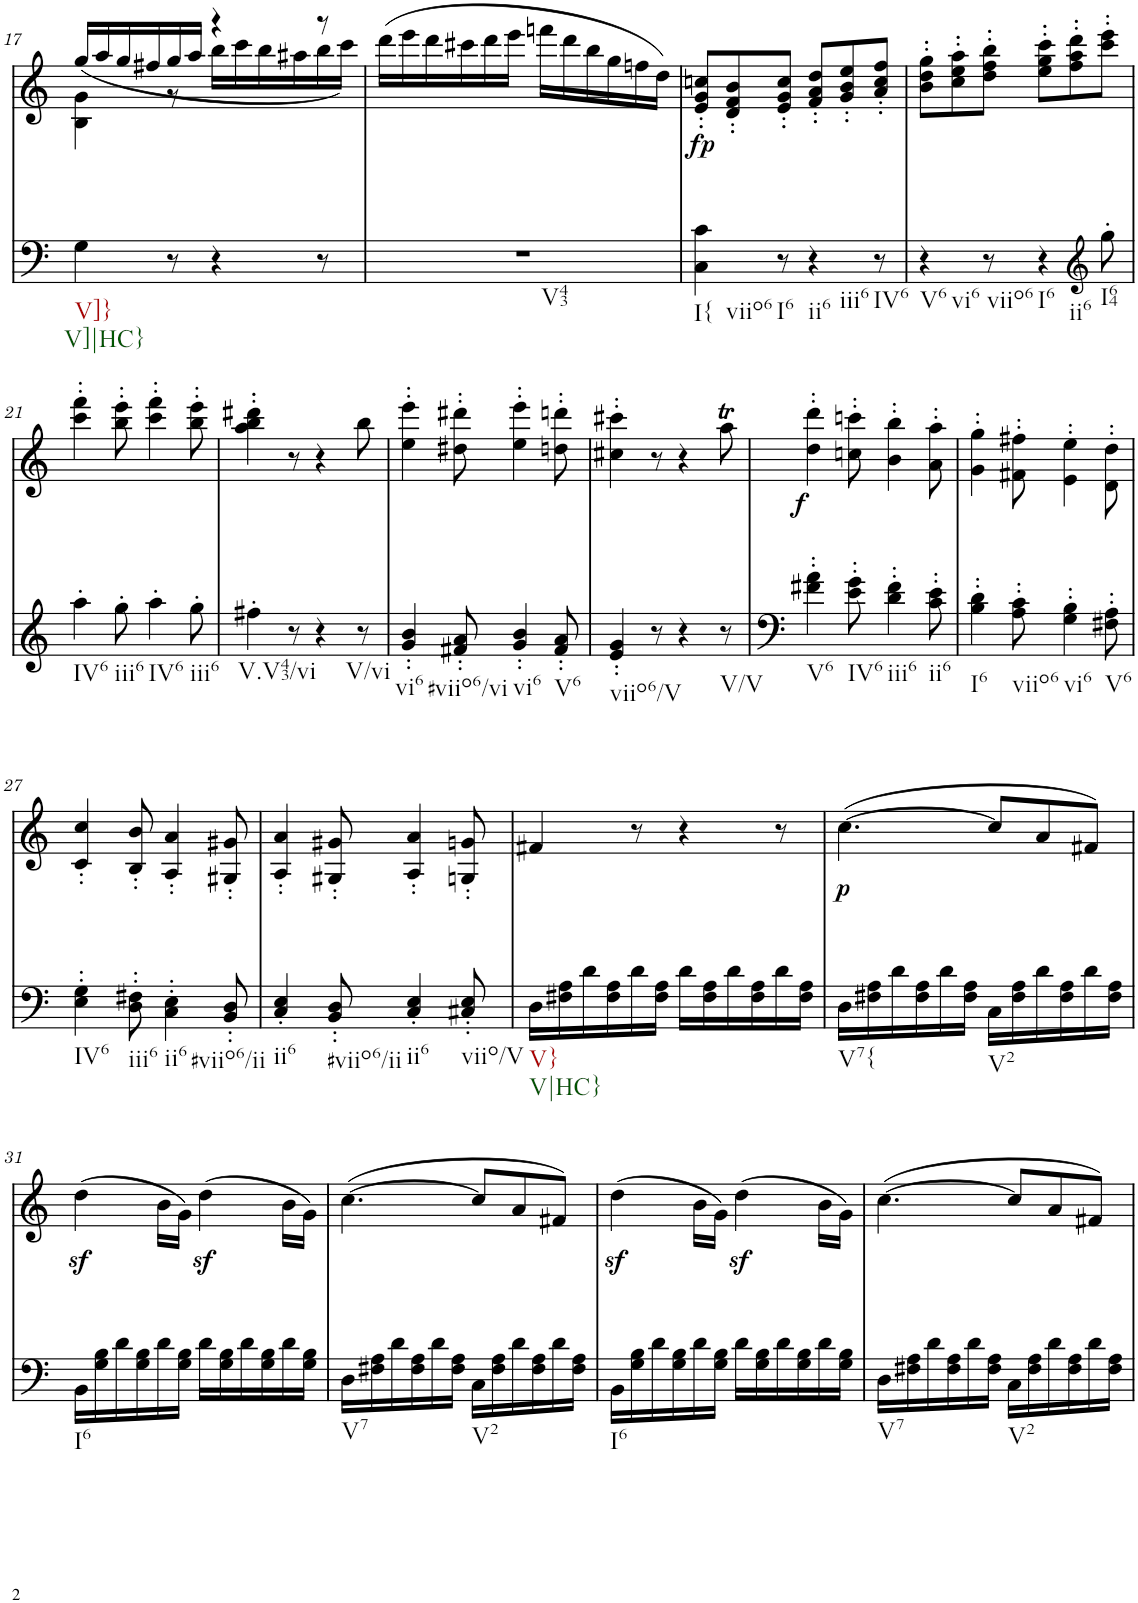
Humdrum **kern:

**kern	**kern	**dynam
*part2	*part1	*part1
*staff2	*staff1	*staff1
*I"piano	*I"piano	*
*I'Pno	*I'Pno	*
!!LO:PB:g=z
*clefF4	*clefG2	*
*k[]	*k[]	*
*M6/8	*M6/8	*
=17	=17	=17
*	*^	*
!LO:TX:b:t=V]}	!	!	!
!LO:TX:b:t=V]|HC}	!	!	!
4G\	(16gg/LL	4B\ 4g\	.
.	16aa/	.	.
.	16gg/	.	.
.	16ff#X/	.	.
8r	16gg/	8r	.
.	16aa/JJ	.	.
4r	4r	16bb\LL	.
.	.	16ccc\	.
.	.	16bb\	.
.	.	16aa#X\	.
8r	8r	16bb\	.
.	.	16ccc\JJ)	.
=18	=18	=18	=18
!LO:TX:b:t=V43	!	!	!
*	*v	*v	*
2.r	(16ddd\LL	.
.	16eee\	.
.	16ddd\	.
.	16ccc#X\	.
.	16ddd\	.
.	16eee\JJ	.
.	16fffn\LL	.
.	16ddd\	.
.	16bb\	.
.	16gg\	.
.	16ffn\	.
.	16dd\JJ)	.
=19	=19	=19
!LO:TX:b:t=I{	!	!
!LO:TX:b:t=viio6	!	!
!	!	!LO:DY:b
4C\ 4c\	8e/' 8g/' 8ccn/'L	fp
.	8d/' 8f/' 8b/'	.
!LO:TX:b:t=I6	!	!
8r	8e/' 8g/' 8cc/'J	.
!LO:TX:b:t=ii6	!	!
!LO:TX:b:t=iii6	!	!
4r	8f/' 8a/' 8dd/'L	.
.	8g/' 8b/' 8ee/'	.
!LO:TX:b:t=IV6	!	!
8r	8a/' 8cc/' 8ff/'J	.
=20	=20	=20
!LO:TX:b:t=V6	!	!
!LO:TX:b:t=vi6	!	!
4r	8b\' 8dd\' 8gg\'L	.
.	8cc\' 8ee\' 8aa\'	.
!LO:TX:b:t=viio6	!	!
8r	8dd\' 8ff\' 8bb\'J	.
!LO:TX:b:t=I6	!	!
!LO:TX:b:t=ii6	!	!
4r	8ee\' 8gg\' 8ccc\'L	.
.	8ff\' 8aa\' 8ddd\'	.
*clefG2	*	*
!LO:TX:b:t=I64	!	!
8gg'\	8ccc\' 8eee\'J	.
!!LO:LB:g=z
=21	=21	=21
!LO:TX:b:t=IV6	!	!
4aa'\	4ccc\' 4fff\'	.
!LO:TX:b:t=iii6	!	!
8gg'\	8bb\' 8eee\'	.
!LO:TX:b:t=IV6	!	!
4aa'\	4ccc\' 4fff\'	.
!LO:TX:b:t=iii6	!	!
8gg'\	8bb\' 8eee\'	.
=22	=22	=22
!LO:TX:b:t=V.V43/vi	!	!
4ff#X'\	4aa\' 4bb\' 4ddd#X\'	.
8r	8r	.
4r	4r	.
!LO:TX:b:t=V/vi	!	!
8r	8bb\	.
=23	=23	=23
!LO:TX:b:t=vi6	!	!
4g/' 4b/'	4ee\' 4eee\'	.
!LO:TX:b:t=#viio6/vi	!	!
8f#X/' 8a/'	8dd#X\' 8ddd#X\'	.
!LO:TX:b:t=vi6	!	!
4g/' 4b/'	4ee\' 4eee\'	.
!LO:TX:b:t=V6	!	!
8f#/' 8a/'	8ddn\' 8dddn\'	.
=24	=24	=24
!LO:TX:b:t=viio6/V	!	!
4e/' 4g/'	4cc#X\' 4ccc#X\'	.
8r	8r	.
4r	4r	.
!LO:TX:b:t=V/V	!	!
8r	8aaT\	.
=25	=25	=25
!LO:TX:b:t=V6	!	!
!	!	!LO:DY:b
4f#X\'> 4a\'>	4dd\' 4ddd\'	f
!LO:TX:b:t=IV6	!	!
8e\'> 8g\'>	8ccn\' 8cccn\'	.
!LO:TX:b:t=iii6	!	!
4d\'> 4f#\'>	4b\' 4bb\'	.
!LO:TX:b:t=ii6	!	!
8c\'> 8e\'>	8a\' 8aa\'	.
=26	=26	=26
!LO:TX:b:t=I6	!	!
4B\' 4d\'	4g\' 4gg\'	.
!LO:TX:b:t=viio6	!	!
8A\' 8c\'	8f#X\' 8ff#X\'	.
!LO:TX:b:t=vi6	!	!
4G\' 4B\'	4e\' 4ee\'	.
!LO:TX:b:t=V6	!	!
8F#X\' 8A\'	8d\' 8dd\'	.
!!LO:LB:g=z
=27	=27	=27
!LO:TX:b:t=IV6	!	!
4E\' 4G\'	4c/' 4cc/'	.
!LO:TX:b:t=iii6	!	!
8D\' 8F#X\'	8B/' 8b/'	.
!LO:TX:b:t=ii6	!	!
4C\' 4E\'	4A/' 4a/'	.
!LO:TX:b:t=#viio6/ii	!	!
8BB/' 8D/'	8G#X/' 8g#X/'	.
=28	=28	=28
!LO:TX:b:t=ii6	!	!
4C/' 4E/'	4A/' 4a/'	.
!LO:TX:b:t=#viio6/ii	!	!
8BB/' 8D/'	8G#X/' 8g#X/'	.
!LO:TX:b:t=ii6	!	!
4C/' 4E/'	4A/' 4a/'	.
!LO:TX:b:t=viio/V	!	!
8C#X/' 8E/'	8Gn/' 8gn/'	.
=29	=29	=29
!LO:TX:b:t=V}	!	!
!LO:TX:b:t=V|HC}	!	!
16D\LL	4f#X/	.
16F#X\ 16A\	.	.
16d\	.	.
16F#\ 16A\	.	.
16d\	8r	.
16F#\ 16A\JJ	.	.
16d\LL	4r	.
16F#\ 16A\	.	.
16d\	.	.
16F#\ 16A\	.	.
16d\	8r	.
16F#\ 16A\JJ	.	.
=30	=30	=30
!LO:TX:b:t=V7{	!	!
!	!	!LO:DY:b
16D\LL	([4.cc\	p
16F#X\ 16A\	.	.
16d\	.	.
16F#\ 16A\	.	.
16d\	.	.
16F#\ 16A\JJ	.	.
!LO:TX:b:t=V2	!	!
16C\LL	8cc/L]	.
16F#\ 16A\	.	.
16d\	8a/	.
16F#\ 16A\	.	.
16d\	8f#X/J)	.
16F#\ 16A\JJ	.	.
!!LO:LB:g=z
=31	=31	=31
!LO:TX:b:t=I6	!	!
16BB\LL	(4ddz<\	.
16G\ 16B\	.	.
16d\	.	.
16G\ 16B\	.	.
16d\	16b\LL	.
16G\ 16B\JJ	16g\JJ)	.
16d\LL	(4ddz<\	.
16G\ 16B\	.	.
16d\	.	.
16G\ 16B\	.	.
16d\	16b\LL	.
16G\ 16B\JJ	16g\JJ)	.
=32	=32	=32
!LO:TX:b:t=V7	!	!
16D\LL	([4.cc\	.
16F#X\ 16A\	.	.
16d\	.	.
16F#\ 16A\	.	.
16d\	.	.
16F#\ 16A\JJ	.	.
!LO:TX:b:t=V2	!	!
16C\LL	8cc/L]	.
16F#\ 16A\	.	.
16d\	8a/	.
16F#\ 16A\	.	.
16d\	8f#X/J)	.
16F#\ 16A\JJ	.	.
=33	=33	=33
!LO:TX:b:t=I6	!	!
16BB\LL	(4ddz<\	.
16G\ 16B\	.	.
16d\	.	.
16G\ 16B\	.	.
16d\	16b\LL	.
16G\ 16B\JJ	16g\JJ)	.
16d\LL	(4ddz<\	.
16G\ 16B\	.	.
16d\	.	.
16G\ 16B\	.	.
16d\	16b\LL	.
16G\ 16B\JJ	16g\JJ)	.
=34	=34	=34
!LO:TX:b:t=V7	!	!
16D\LL	([4.cc\	.
16F#X\ 16A\	.	.
16d\	.	.
16F#\ 16A\	.	.
16d\	.	.
16F#\ 16A\JJ	.	.
!LO:TX:b:t=V2	!	!
16C\LL	8cc/L]	.
16F#\ 16A\	.	.
16d\	8a/	.
16F#\ 16A\	.	.
16d\	8f#X/J)	.
16F#\ 16A\JJ	.	.
=	=	=
*-	*-	*-
